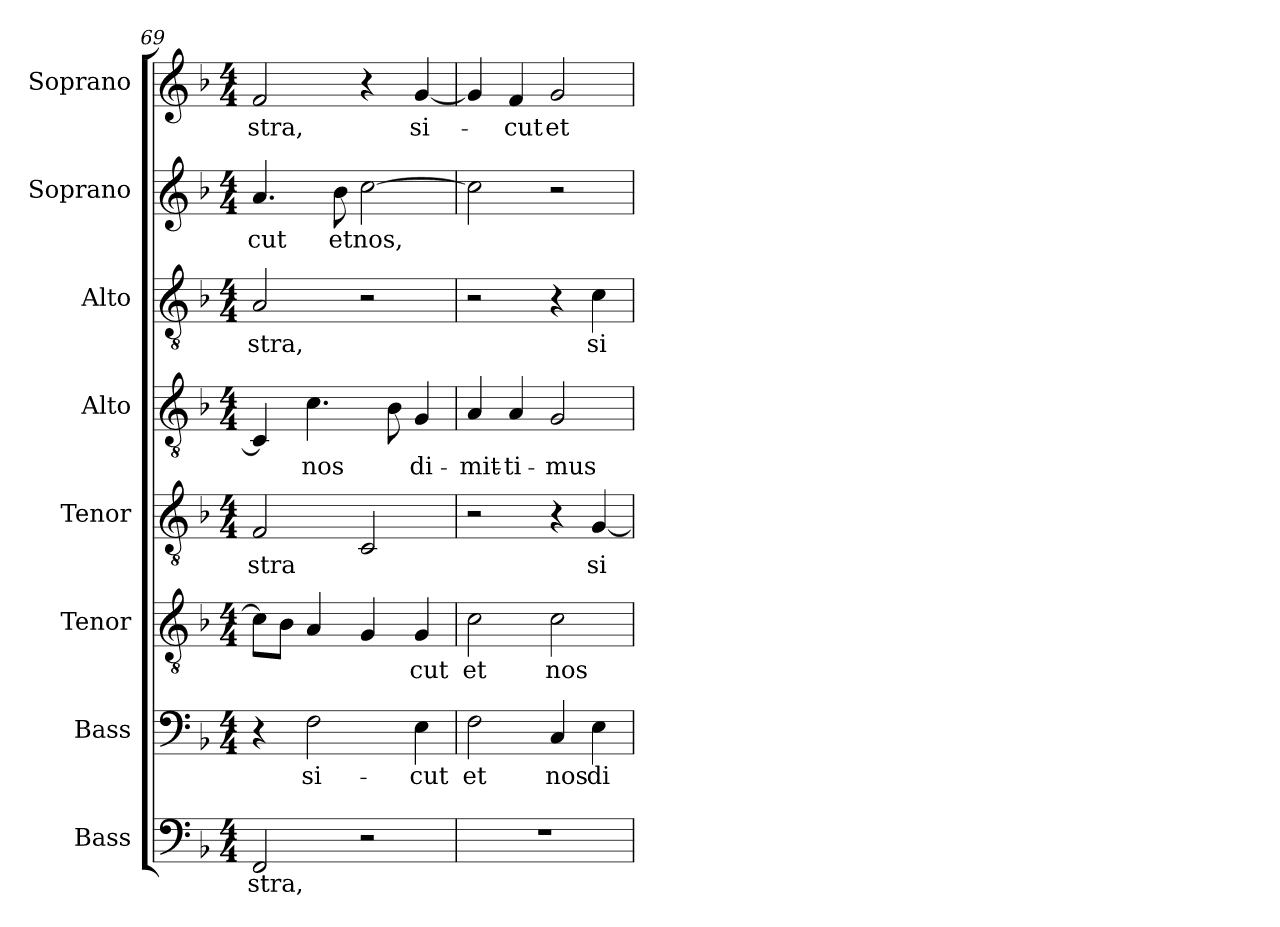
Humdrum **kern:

**kern	**text	**kern	**text	**kern	**text	**kern	**text	**kern	**text	**kern	**text	**kern	**text	**kern	**text
*part8	*part8	*part7	*part7	*part6	*part6	*part5	*part5	*part4	*part4	*part3	*part3	*part2	*part2	*part1	*part1
*staff8	*staff8	*staff7	*staff7	*staff6	*staff6	*staff5	*staff5	*staff4	*staff4	*staff3	*staff3	*staff2	*staff2	*staff1	*staff1
*I"Bass	*	*I"Bass	*	*I"Tenor	*	*I"Tenor	*	*I"Alto	*	*I"Alto	*	*I"Soprano	*	*I"Soprano	*
*I'B.	*	*I'B.	*	*I'T.	*	*I'T.	*	*I'A.	*	*I'A.	*	*I'S.	*	*I'S.	*
*clefF4	*	*clefF4	*	*clefGv2	*	*clefGv2	*	*clefGv2	*	*clefGv2	*	*clefG2	*	*clefG2	*
*	*	*	*	*ITrd7c12	*	*ITrd7c12	*	*ITrd7c12	*	*ITrd7c12	*	*	*	*	*
*k[b-]	*	*k[b-]	*	*k[b-]	*	*k[b-]	*	*k[b-]	*	*k[b-]	*	*k[b-]	*	*k[b-]	*
*F:	*	*F:	*	*F:	*	*F:	*	*F:	*	*F:	*	*F:	*	*F:	*
*M4/4	*	*M4/4	*	*M4/4	*	*M4/4	*	*M4/4	*	*M4/4	*	*M4/4	*	*M4/4	*
=69	=69	=69	=69	=69	=69	=69	=69	=69	=69	=69	=69	=69	=69	=69	=69
!	!LO:LY:b:color=#000000	!	!	!	!	!	!	!	!	!	!	!	!	!	!
!	!	!	!	!	!	!	!LO:LY:b:color=#000000	!	!	!	!	!	!	!	!
!	!	!	!	!	!	!	!	!	!	!	!LO:LY:b:color=#000000	!	!	!	!
!	!	!	!	!	!	!	!	!	!	!	!	!	!LO:LY:b:color=#000000	!	!
!	!	!	!	!	!	!	!	!	!	!	!	!	!	!	!LO:LY:b:color=#000000
2FFi/	-stra,	4r	.	8Ci\L]	.	2FFi/	-stra	4CCi/]	.	2AAi/	-stra,	4.ai/	-cut	2fi/	-stra,
.	.	.	.	8BB-i\J	.	.	.	.	.	.	.	.	.	.	.
!	!	!	!LO:LY:b:color=#000000	!	!	!	!	!	!	!	!	!	!	!	!
!	!	!	!	!	!	!	!	!	!LO:LY:b:color=#000000	!	!	!	!	!	!
.	.	2Fi\	si-	4AAi/	.	.	.	4.Ci\	nos	.	.	.	.	.	.
!	!	!	!	!	!	!	!	!	!	!	!	!	!LO:LY:b:color=#000000	!	!
.	.	.	.	.	.	.	.	.	.	.	.	8b-i\	et	.	.
!	!	!	!	!	!	!	!	!	!	!	!	!	!LO:LY:b:color=#000000	!	!
2r	.	.	.	4GGi/	.	2CCi/	.	.	.	2r	.	[2cci\	nos,	4r	.
.	.	.	.	.	.	.	.	8BB-i\	.	.	.	.	.	.	.
!	!	!	!LO:LY:b:color=#000000	!	!	!	!	!	!	!	!	!	!	!	!
!	!	!	!	!	!LO:LY:b:color=#000000	!	!	!	!	!	!	!	!	!	!
!	!	!	!	!	!	!	!	!	!LO:LY:b:color=#000000	!	!	!	!	!	!
!	!	!	!	!	!	!	!	!	!	!	!	!	!	!	!LO:LY:b:color=#000000
.	.	4Ei\	-cut	4GGi/	-cut	.	.	4GGi/	di-	.	.	.	.	[4gi/	si-
=70	=70	=70	=70	=70	=70	=70	=70	=70	=70	=70	=70	=70	=70	=70	=70
!	!	!	!LO:LY:b:color=#000000	!	!	!	!	!	!	!	!	!	!	!	!
!	!	!	!	!	!LO:LY:b:color=#000000	!	!	!	!	!	!	!	!	!	!
!	!	!	!	!	!	!	!	!	!LO:LY:b:color=#000000	!	!	!	!	!	!
1r	.	2Fi\	et	2Ci\	et	2r	.	4AAi/	-mit-	2r	.	2cci\]	.	4gi/]	.
!	!	!	!	!	!	!	!	!	!LO:LY:b:color=#000000	!	!	!	!	!	!
!	!	!	!	!	!	!	!	!	!	!	!	!	!	!	!LO:LY:b:color=#000000
.	.	.	.	.	.	.	.	4AAi/	-ti-	.	.	.	.	4fi/	-cut
!	!	!	!LO:LY:b:color=#000000	!	!	!	!	!	!	!	!	!	!	!	!
!	!	!	!	!	!LO:LY:b:color=#000000	!	!	!	!	!	!	!	!	!	!
!	!	!	!	!	!	!	!	!	!LO:LY:b:color=#000000	!	!	!	!	!	!
!	!	!	!	!	!	!	!	!	!	!	!	!	!	!	!LO:LY:b:color=#000000
.	.	4Ci/	nos	2Ci\	nos	4r	.	2GGi/	-mus	4r	.	2r	.	2gi/	et
!	!	!	!LO:LY:b:color=#000000	!	!	!	!	!	!	!	!	!	!	!	!
!	!	!	!	!	!	!	!LO:LY:b:color=#000000	!	!	!	!	!	!	!	!
!	!	!	!	!	!	!	!	!	!	!	!LO:LY:b:color=#000000	!	!	!	!
.	.	4Ei\	di-	.	.	[4GGi/	si-	.	.	4Ci\	si-	.	.	.	.
=	=	=	=	=	=	=	=	=	=	=	=	=	=	=	=
*-	*-	*-	*-	*-	*-	*-	*-	*-	*-	*-	*-	*-	*-	*-	*-
